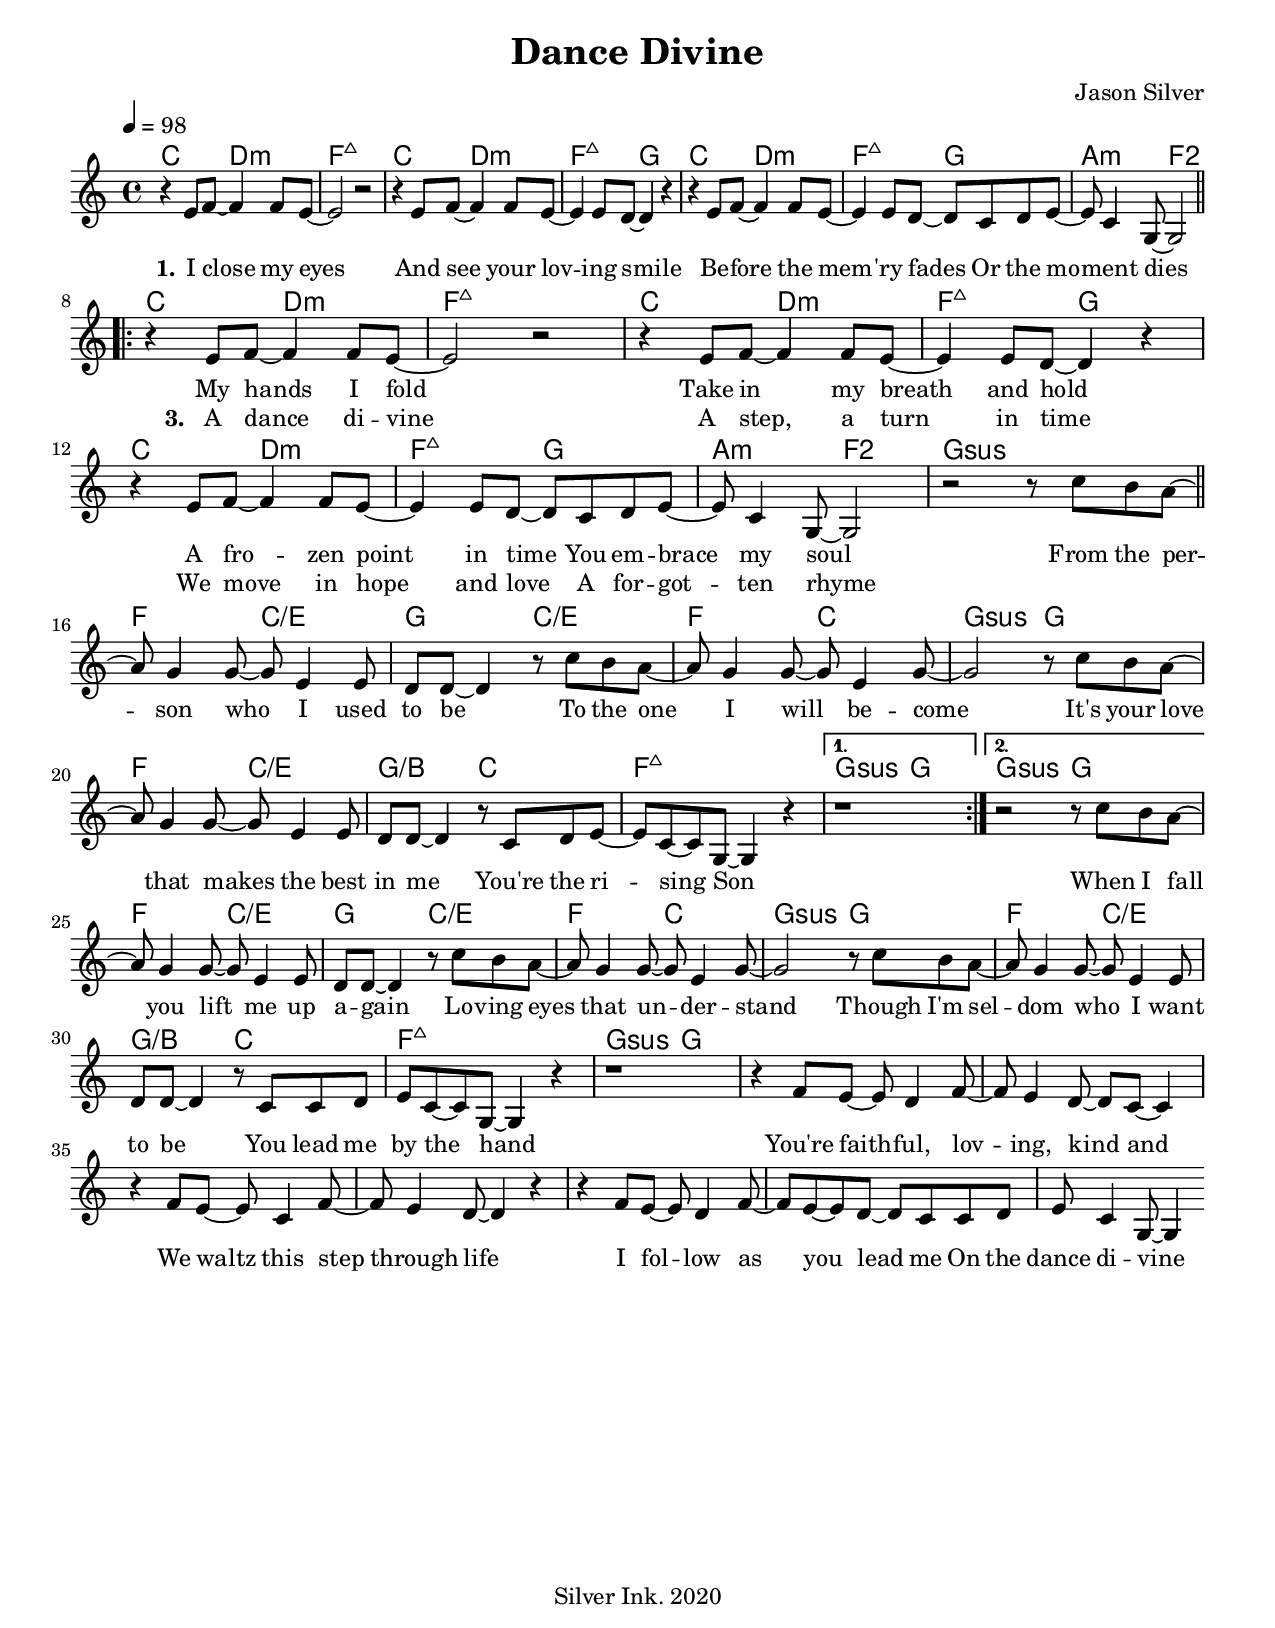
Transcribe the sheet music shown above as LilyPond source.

\language "english"
\version "2.18.2"
#(define (line-break-every-nth-engraver bars-per-line)
  (lambda (context)
     (make-engraver
       (acknowledgers ((paper-column-interface engraver grob source-engraver)
         (let ((current-bar (ly:context-property context 'currentBarNumber)))
           (if (= (remainder current-bar bars-per-line) 1)
               (if (eq? #t (ly:grob-property grob 'non-musical))
                   (set! (ly:grob-property grob 'line-break-permission) 'force)
                   (set! (ly:grob-property grob 'line-break-permission)
'())))))))))

\header {
  title = "Dance Divine"
  subtitle = ""
  composer = "Jason Silver"
  poet = ""
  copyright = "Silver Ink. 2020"
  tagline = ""
}
\paper {
  top-margin = #10
  bottom-margin = #4
  right-margin = #12
  left-margin = #12
  indent = #0
 	%min-systems-per-page = 10 % this allows you to squish line spacing

  % the distance between two systems in the same score:
  system-system-spacing = #'((basic-distance . 2 ) (minimum-distance . .10) (padding . 1 ) (stretchability . 00))
  % the distance between the last system of a score and the first system of the score that follows it, when no (title or top-level) markup exists between them:
  score-system-spacing = #'((basic-distance . 0) (minimum-distance . 0) (padding . 0) (stretchability . 0))
  % the distance between a (title or top-level) markup and the system that follows it:
  markup-system-spacing = #'((basic-distance . 0) (padding . 0) (stretchability . 0))
  % the distance between the last system of a score and the (title or top-level) markup that follows it:
  score-markup-spacing = #'((basic-distance . 0) (padding . 0) (stretchability . 0))
  % the distance between two (title or top-level) markups:
  markup-markup-spacing = #'((basic-distance . 0) (padding . 0))
  % the distance from the top of the printable area (i.e. the bottom of the top margin) to the first system on a page, when there is no (title or top-level) markup between the two:
  top-system-spacing = #'((basic-distance . 0) (minimum-distance . 0) (padding . 0))
  % the distance from the top of the printable area (i.e. the bottom of the top margin) to the first (title or top-level) markup on a page, when there is no system between the two:
  top-markup-spacing = #'((basic-distance . 0) (minimum-distance . 0) (padding . 0))
  % the distance from the last system or top-level markup on a page to the bottom of the printable area (i.e. the top of the bottom margin):
  last-bottom-spacing = #'((basic-distance . 0 ) (minimum-distance . 0) (padding . 0) (stretchability . 0))

  paper-width = 21.59\cm
  paper-height = 27.94\cm
}
slashOn = {
  \override Rest #'stencil = #ly:percent-repeat-item-interface::beat-slash
  \override Rest #'thickness = #'0.48
  \override Rest #'slope = #'1.2
  \override Rest #'Y-offset = #'-.0
}
slashOff = {
  \revert Rest #'stencil
}
LyricFontSize = #.5
lyricNote = {
  % use \once \set melismaBusyProperties = #'(tieMelismaBusy) on the tie where the note sits
  \once \override Lyrics.LyricText.font-shape = #'italic
  \once \override Lyrics.LyricText.font-size = #.2
  \once \override LyricText.self-alignment-X = #LEFT
}
lyricNotePlacement = {
	\once \override NoteHead.stencil = #ly:text-interface::print
	\once \override NoteHead.text = \markup \musicglyph #"rests.2"
	\once  \hide Stem
}
sectionTitle = #(define-music-function
    (parser location theTitle)
    (string?)
    #{
    \mark \markup { \large \bold \concat { "            " #theTitle } }
    #}
)
textRepeats  = #(define-music-function
    (parser location theTitle)
    (string?)
    #{
    \once \override Score.RehearsalMark #'break-visibility = #'#(#t #t #f)
    \mark \markup { \right-align \small #theTitle }
    #}
)
GotoCoda = {
  \once \override Score.RehearsalMark #'break-visibility = #'#(#t #t #f)
  \mark \markup { \small \musicglyph #"scripts.coda" }
}
Coda = {
  \once \override Score.RehearsalMark #'break-visibility = #'#(#f #t #t)
  \mark \markup { \small \musicglyph #"scripts.coda" }
}
Segno = {
  \once \override Score.RehearsalMark #'break-visibility = #'#(#f #t #t)
  \mark \markup { \small \musicglyph #"scripts.segno" }
}
chExceptionMusic = {
  <c d e g>1-\markup { "2" } % notate as 1.2.3.5
  <c f g>1-\markup {"sus"}
  <c a d g>1-\markup { "m2" } % 1.6.2.
  <c e g d'>1-\markup { \super "add9" } % 1.3.5.9
  <c ef g d'>1-\markup { "m" \super "add9" } % 1.3.5.9
}
chExceptions = #(append (sequential-music-to-chord-exceptions chExceptionMusic #t) ignatzekExceptions)
chordNames = \chordmode {
	\set chordNameExceptions = #chExceptions
	\set chordChanges = ##t % ##t(true) or ##f(false)
	\set Staff.midiInstrument = #"string ensemble 1"
  c2 d:m f1:maj7 c2 d:m f:maj7 g c d:m f:maj7 g a:m f:1.2.3.5   
  c2 d:m f1:maj7 c2 d:m f:maj7 g c d:m f:maj7 g a:m f:1.2.3.5 g1:sus4

  f2 c:/e g c:/e f c g:sus4 g 
  f2 c:/e g:/b c f1:maj7 g2:sus4 g 
  g2:sus4 g 
  f2 c:/e g c:/e f c g:sus4 g 
  f2 c:/e g:/b c f1:maj7 g2:sus4 g 
  
}
melody = \relative c'{
  \set Staff.midiInstrument = #"trumpet"
  % \set melismaBusyProperties = #'()
  \time 4/4
  \key c  \major
	\clef treble
	\tempo 4 = 98
  \override Score.MetronomeMark.padding = #3
  r4 e8 f~f4 f8 e~e2 r2 r4 e8 f~f4 f8 e~e4 e8 d~d4 r4 
  r4 e8 f~f4 f8 e~e4 e8 d~d c d e~e c4 g8~g2 
  \bar ".|:-||" \break
  \repeat volta 2 {  
  r4 e'8 f~f4 f8 e~e2 r2 r4 e8 f~f4 f8 e~e4 e8 d~d4 r4 
  r4 e8 f~f4 f8 e~e4 e8 d~d c d e~e c4 g8~g2 
  r2 r8 c'8 b  a8~
  \bar "||"  \break
  a8 g4 g8~g e4 e8 d d~d4 r8 c'8 b a8~a g4 g8~g e4 g8~g2 r8 c8 b a8~
  a8 g4 g8~g e4 e8 d d~d4 r8 c d e~e c~c g~g4 r4 |
  }
  \alternative{
    {
     r1
    }
    {
      r2 r8 c' b a~
    }
  }
  a g4 g8~g e4 e8 d d~d4 r8 c'8 b a8~a g4 g8~g e4 g8~g2 r8 c8 b a8~
  a8 g4 g8~g e4 e8 d d~d4 r8 c c d e c~c g~g4 r4 | r1 |
  
    r4 f'8 e~e d4 f8~f e4 d8~d c~c4
  r4 f8 e~e c4 f8~f e4 d8~d4 r4
  r4 f8 e~e d4 f8~f e~e d~d c c d e c4 g8~g4
}
verseone = \lyricmode {
  \override LyricText #'font-size = \LyricFontSize
  \set stanza = "1."
  I close my eyes
  And see your lov -- ing smile
  Be -- fore the mem -- 'ry fades
  Or the mo -- ment dies

  My hands I fold
  Take in my breath and hold
  A fro -- zen point in time
  You em -- brace my soul

  From the per -- son who I used to be
  To the one I will be -- come
  It's your love that makes the best in me
  You're the ri -- sing Son

  When I fall you lift me up a -- gain
  Lo -- ving eyes that un -- der -- stand
  Though I'm sel -- dom who I want to be
  You lead me by the hand

  You're faith -- ful, lov -- ing, kind and
  We waltz this step through life
  I fol -- low as you lead me
  On the dance di -- vine
  
}
versetwo = \lyricmode {
	\override LyricText #'font-size = \LyricFontSize
  _ _ _ _ _ _ _ _ _ _ _ _ _ _ _ _ _ _ _ _ _
  \set stanza = "3."
  A dance di -- vine
  A step, a turn in time
  We move in hope and love
  A for -- got -- ten rhyme

}
versethree = \lyricmode {
	\override LyricText #'font-size = \LyricFontSize
	\set stanza = "3."
 
}
versefour = \lyricmode {
	\override LyricText #'font-size = \LyricFontSize
	\set stanza = "3."
}
versefive = \lyricmode {
	\override LyricText #'font-size = \LyricFontSize
	\set stanza = "4."
}
versesix = \lyricmode {
	\override LyricText #'font-size = \LyricFontSize
}
verseseven = \lyricmode {
	\override LyricText #'font-size = \LyricFontSize
}
verseeight = \lyricmode {
}
\score {
	<<
		\new ChordNames  {
			\chordNames
		}
		\new Staff
		<<
			\new Voice = "one" {
				\melody
			}
			\addlyrics {
				\verseone
			}
			\addlyrics {
				\versetwo
			}
			\addlyrics {
				\versethree
			}
			\addlyrics {
				\versefour
			}
			\addlyrics {
				\versefive
			}
			\addlyrics {
				\versesix
			}
			\addlyrics {
				\verseseven
			}
			\addlyrics {
				\verseeight
			}
			>>
	>>
	\layout {
		#(layout-set-staff-size 20)
		\context {
			\Score
			% \override NonMusicalPaperColumn #'line-break-permission = ##f
			%\consists #(line-break-every-nth-engraver 4)
		}
	}
	\midi { }
}
